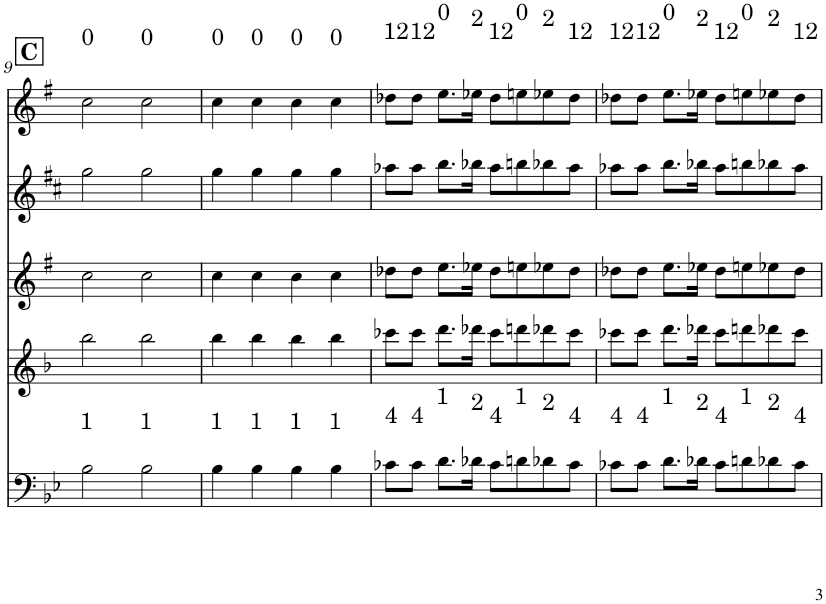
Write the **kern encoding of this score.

**kern	**kern	**kern	**kern	**kern
*part5	*part4	*part3	*part2	*part1
*staff5	*staff4	*staff3	*staff2	*staff1
*I"Trombone	*I"Flauta	*I"Saxofone Tenor	*I"Saxofone Alto	*I"Trompete Bb
*I'Trb	*I'Fl	*	*	*I'Tpt
!!LO:PB:g=z
*clefF4	*clefG2	*clefG2	*clefG2	*clefG2
*	*	*Trd8c14	*Trd5c9	*Trd1c2
*k[b-e-]	*k[b-]	*k[f#]	*k[f#c#]	*k[f#]
*M4/4	*M4/4	*M4/4	*M4/4	*M4/4
!!LO:REH:place=s1:a:B:cj:t=C
=9	=9	=9	=9	=9
!	!	!	!	!LO:TX:a:t=0
!LO:TX:a:t=1	!	!	!	!
2B-\	2bb-\	2cc\	2gg\	2cc\
!	!	!	!	!LO:TX:a:t=0
!LO:TX:a:t=1	!	!	!	!
2B-\	2bb-\	2cc\	2gg\	2cc\
=10	=10	=10	=10	=10
!	!	!	!	!LO:TX:a:t=0
!LO:TX:a:t=1	!	!	!	!
4B-\	4bb-\	4cc\	4gg\	4cc\
!	!	!	!	!LO:TX:a:t=0
!LO:TX:a:t=1	!	!	!	!
4B-\	4bb-\	4cc\	4gg\	4cc\
!	!	!	!	!LO:TX:a:t=0
!LO:TX:a:t=1	!	!	!	!
4B-\	4bb-\	4cc\	4gg\	4cc\
!	!	!	!	!LO:TX:a:t=0
!LO:TX:a:t=1	!	!	!	!
4B-\	4bb-\	4cc\	4gg\	4cc\
=11	=11	=11	=11	=11
!	!	!	!	!LO:TX:a:t=12
!LO:TX:a:t=4	!	!	!	!
8c-X\L	8ccc-X\L	8dd-X\L	8aa-X\L	8dd-X\L
!	!	!	!	!LO:TX:a:t=12
!LO:TX:a:t=4	!	!	!	!
8c-\J	8ccc-\J	8dd-\J	8aa-\J	8dd-\J
!	!	!	!	!LO:TX:a:t=0
!LO:TX:a:t=1	!	!	!	!
8.d\L	8.ddd\L	8.ee\L	8.bb\L	8.ee\L
!	!	!	!	!LO:TX:a:t=2
!LO:TX:a:t=2	!	!	!	!
16d-X\Jk	16ddd-X\Jk	16ee-X\Jk	16bb-X\Jk	16ee-X\Jk
!	!	!	!	!LO:TX:a:t=12
!LO:TX:a:t=4	!	!	!	!
8c-\L	8ccc-\L	8dd-\L	8aa-\L	8dd-\L
!	!	!	!	!LO:TX:a:t=0
!LO:TX:a:t=1	!	!	!	!
8dn\	8dddn\	8een\	8bbn\	8een\
!	!	!	!	!LO:TX:a:t=2
!LO:TX:a:t=2	!	!	!	!
8d-X\	8ddd-X\	8ee-X\	8bb-X\	8ee-X\
!	!	!	!	!LO:TX:a:t=12
!LO:TX:a:t=4	!	!	!	!
8c-\J	8ccc-\J	8dd-\J	8aa-\J	8dd-\J
=12	=12	=12	=12	=12
!	!	!	!	!LO:TX:a:t=12
!LO:TX:a:t=4	!	!	!	!
8c-X\L	8ccc-X\L	8dd-X\L	8aa-X\L	8dd-X\L
!	!	!	!	!LO:TX:a:t=12
!LO:TX:a:t=4	!	!	!	!
8c-\J	8ccc-\J	8dd-\J	8aa-\J	8dd-\J
!	!	!	!	!LO:TX:a:t=0
!LO:TX:a:t=1	!	!	!	!
8.d\L	8.ddd\L	8.ee\L	8.bb\L	8.ee\L
!	!	!	!	!LO:TX:a:t=2
!LO:TX:a:t=2	!	!	!	!
16d-X\Jk	16ddd-X\Jk	16ee-X\Jk	16bb-X\Jk	16ee-X\Jk
!	!	!	!	!LO:TX:a:t=12
!LO:TX:a:t=4	!	!	!	!
8c-\L	8ccc-\L	8dd-\L	8aa-\L	8dd-\L
!	!	!	!	!LO:TX:a:t=0
!LO:TX:a:t=1	!	!	!	!
8dn\	8dddn\	8een\	8bbn\	8een\
!	!	!	!	!LO:TX:a:t=2
!LO:TX:a:t=2	!	!	!	!
8d-X\	8ddd-X\	8ee-X\	8bb-X\	8ee-X\
!	!	!	!	!LO:TX:a:t=12
!LO:TX:a:t=4	!	!	!	!
8c-\J	8ccc-\J	8dd-\J	8aa-\J	8dd-\J
=	=	=	=	=
*-	*-	*-	*-	*-
